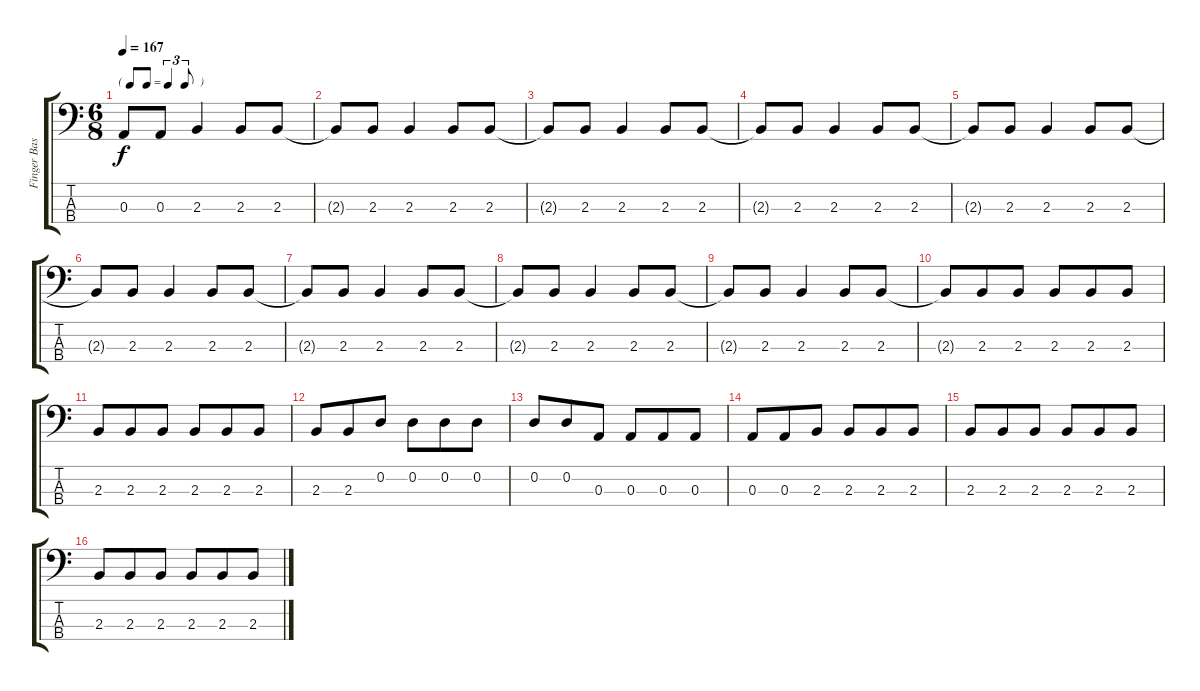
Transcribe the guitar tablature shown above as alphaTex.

\track ("Finger Bass" "Finger Bas") {instrument electricbassfinger}
\staff {score tabs}
\tuning (G2 D2 A1 E1) {hide}
\ts (6 8)
\tf triplet8th
\tempo 167
\clef f4
\ks c
0.3{t}.8{dy f} 0.3.8 2.3.4 2.3.8 2.3.8 |
2.3{t}.8 2.3.8 2.3.4 2.3.8 2.3.8 |
2.3{t}.8 2.3.8 2.3.4 2.3.8 2.3.8 |
2.3{t}.8 2.3.8 2.3.4 2.3.8 2.3.8 |
2.3{t}.8 2.3.8 2.3.4 2.3.8 2.3.8 |
2.3{t}.8 2.3.8 2.3.4 2.3.8 2.3.8 |
2.3{t}.8 2.3.8 2.3.4 2.3.8 2.3.8 |
2.3{t}.8 2.3.8 2.3.4 2.3.8 2.3.8 |
2.3{t}.8 2.3.8 2.3.4 2.3.8 2.3.8 |
2.3{t}.8 2.3.8{instrument acousticbass} 2.3.8 2.3.8 2.3.8 2.3.8 |
2.3.8 2.3.8 2.3.8 2.3.8 2.3.8 2.3.8 |
2.3.8 2.3.8 0.2.8 0.2.8 0.2.8 0.2.8 |
0.2.8 0.2.8 0.3.8 0.3.8 0.3.8 0.3.8 |
0.3.8 0.3.8 2.3.8 2.3.8 2.3.8 2.3.8 |
2.3.8 2.3.8 2.3.8 2.3.8 2.3.8 2.3.8 |
2.3.8 2.3.8 2.3.8 2.3.8 2.3.8 2.3.8
